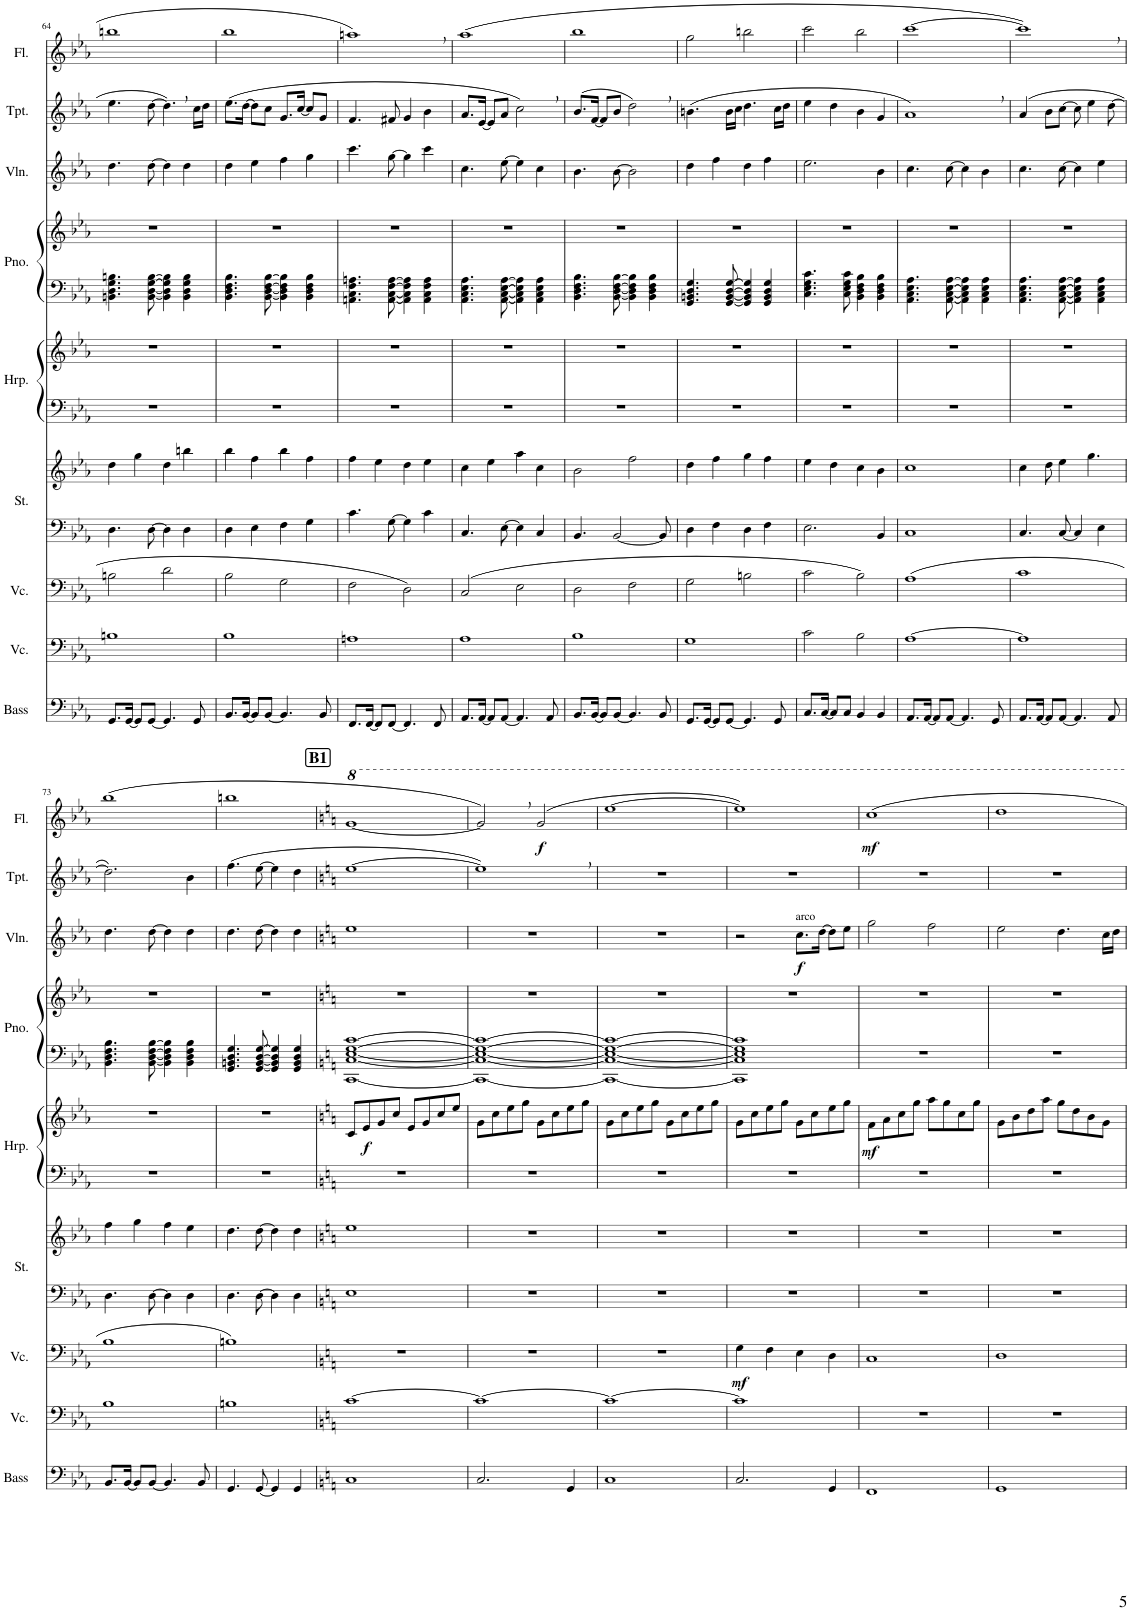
**kern	**kern	**kern	**dynam	**kern	**kern	**kern	**kern	**dynam	**kern	**kern	**kern	**dynam	**kern	**kern	**dynam
*part9	*part8	*part7	*part7	*part6	*part6	*part5	*part5	*part5	*part4	*part4	*part3	*part3	*part2	*part1	*part1
*staff12	*staff11	*staff10	*staff10	*staff9	*staff8	*staff7	*staff6	*staff6/7	*staff5	*staff4	*staff3	*staff3	*staff2	*staff1	*staff1
*I"Acoustic Bass	*I"Violoncello	*I"Violoncello	*	*I"Strings	*	*I"Harp	*	*	*I"Piano	*	*I"Violin	*	*I"Trumpet	*I"Flute	*
*I'Bass	*I'Vc.	*I'Vc.	*	*I'St.	*	*I'Hrp.	*	*	*I'Pno.	*	*I'Vln.	*	*I'Tpt.	*I'Fl.	*
!!LO:PB:g=z
*clefF4	*clefF4	*clefF4	*	*clefF4	*clefG2	*clefF4	*clefG2	*	*clefF4	*clefG2	*clefG2	*	*clefG2	*clefG2	*
*Trd7c12	*	*	*	*	*	*	*	*	*	*	*	*	*Trd1c2	*	*
*k[b-e-a-]	*k[b-e-a-]	*k[b-e-a-]	*	*k[b-e-a-]	*k[b-e-a-]	*k[b-e-a-]	*k[b-e-a-]	*	*k[b-e-a-]	*k[b-e-a-]	*k[b-e-a-]	*	*k[b-e-a-]	*k[b-e-a-]	*
*M4/4	*M4/4	*M4/4	*	*M4/4	*M4/4	*M4/4	*M4/4	*	*M4/4	*M4/4	*M4/4	*	*M4/4	*M4/4	*
=64	=64	=64	=64	=64	=64	=64	=64	=64	=64	=64	=64	=64	=64	=64	=64
8.GG/L	1Bn	2Bn\	.	4.D\	4dd\	1r	1r	.	4.BBn\ 4.D\ 4.G\ 4.Bn\	1r	4.dd\	.	4.ee-\	1bbn	.
[16GG/Jk	.	.	.	.	.	.	.	.	.	.	.	.	.	.	.
8GG/L]	.	.	.	.	4gg\	.	.	.	.	.	.	.	.	.	.
[8GG/J	.	.	.	[8D\	.	.	.	.	[8BB\ [8D\ [8G\ [8B\	.	[8dd\	.	[8dd\	.	.
4.GG/]	.	2d\	.	4D\]	4dd\	.	.	.	4BB\] 4D\] 4G\] 4B\]	.	4dd\]	.	4.dd,\]	.	.
.	.	.	.	4D\	4bbn\	.	.	.	4BB\ 4D\ 4G\ 4B\	.	4dd\	.	.	.	.
8GG/	.	.	.	.	.	.	.	.	.	.	.	.	16cc\LL	.	.
.	.	.	.	.	.	.	.	.	.	.	.	.	16dd\JJ	.	.
=65	=65	=65	=65	=65	=65	=65	=65	=65	=65	=65	=65	=65	=65	=65	=65
8.BB-/L	1B-	2B-\	.	4D\	4bb-\	1r	1r	.	4.BB-\ 4.D\ 4.F\ 4.B-\	1r	4dd\	.	(8.ee-\L	1bb-	.
[16BB-/Jk	.	.	.	.	.	.	.	.	.	.	.	.	[16dd\Jk	.	.
8BB-/L]	.	.	.	4E-\	4ff\	.	.	.	.	.	4ee-\	.	8dd\L]	.	.
[8BB-/J	.	.	.	.	.	.	.	.	[8BB-\ [8D\ [8F\ [8B-\	.	.	.	8cc\J	.	.
4.BB-/]	.	2G\	.	4F\	4bb-\	.	.	.	4BB-\] 4D\] 4F\] 4B-\]	.	4ff\	.	8.g/L	.	.
.	.	.	.	.	.	.	.	.	.	.	.	.	[16cc/Jk	.	.
.	.	.	.	4G\	4ff\	.	.	.	4BB-\ 4D\ 4F\ 4B-\	.	4gg\	.	8cc/L]	.	.
8BB-/	.	.	.	.	.	.	.	.	.	.	.	.	8g/J	.	.
=66	=66	=66	=66	=66	=66	=66	=66	=66	=66	=66	=66	=66	=66	=66	=66
8.FF/L	1An	2F\	.	4.c\	4ff\	1r	1r	.	4.AAn\ 4.C\ 4.F\ 4.An\	1r	4.ccc\	.	4.f/	1aan,	.
[16FF/Jk	.	.	.	.	.	.	.	.	.	.	.	.	.	.	.
8FF/L]	.	.	.	.	4ee-\	.	.	.	.	.	.	.	.	.	.
[8FF/J	.	.	.	[8G\	.	.	.	.	[8AA\ [8C\ [8F\ [8A\	.	[8gg\	.	8f#X/	.	.
4.FF/]	.	2D\	.	4G\]	4dd\	.	.	.	4AA\] 4C\] 4F\] 4A\]	.	4gg\]	.	4g/	.	.
.	.	.	.	4c\	4ee-\	.	.	.	4AA\ 4C\ 4F\ 4A\	.	4ccc\	.	4b-\	.	.
8FF/	.	.	.	.	.	.	.	.	.	.	.	.	.	.	.
=67	=67	=67	=67	=67	=67	=67	=67	=67	=67	=67	=67	=67	=67	=67	=67
8.AA-/L	1A-	(2C/	.	4.C/	4cc\	1r	1r	.	4.AA-\ 4.C\ 4.E-\ 4.A-\	1r	4.cc\	.	8.a-/L	(1aa-	.
[16AA-/Jk	.	.	.	.	.	.	.	.	.	.	.	.	[16e-/Jk	.	.
8AA-/L]	.	.	.	.	4ee-\	.	.	.	.	.	.	.	8e-/L]	.	.
[8AA-/J	.	.	.	[8E-\	.	.	.	.	[8AA-\ [8C\ [8E-\ [8A-\	.	[8ee-\	.	8a-/J	.	.
4.AA-/]	.	2E-\	.	4E-\]	4aa-\	.	.	.	4AA-\] 4C\] 4E-\] 4A-\]	.	4ee-\]	.	2cc,\)	.	.
.	.	.	.	4C/	4cc\	.	.	.	4AA-\ 4C\ 4E-\ 4A-\	.	4cc\	.	.	.	.
8AA-/	.	.	.	.	.	.	.	.	.	.	.	.	.	.	.
=68	=68	=68	=68	=68	=68	=68	=68	=68	=68	=68	=68	=68	=68	=68	=68
8.BB-/L	1B-	2D\	.	4.BB-/	2b-\	1r	1r	.	4.BB-\ 4.D\ 4.F\ 4.B-\	1r	4.b-\	.	(8.b-/L	1bb-	.
[16BB-/Jk	.	.	.	.	.	.	.	.	.	.	.	.	[16f/Jk	.	.
8BB-/L]	.	.	.	.	.	.	.	.	.	.	.	.	8f/L]	.	.
[8BB-/J	.	.	.	[2BB-/	.	.	.	.	[8BB-\ [8D\ [8F\ [8B-\	.	[8b-\	.	8b-/J	.	.
4.BB-/]	.	2F\	.	.	2ff\	.	.	.	4BB-\] 4D\] 4F\] 4B-\]	.	2b-\]	.	2dd,\)	.	.
.	.	.	.	.	.	.	.	.	4BB-\ 4D\ 4F\ 4B-\	.	.	.	.	.	.
8BB-/	.	.	.	8BB-/]	.	.	.	.	.	.	.	.	.	.	.
=69	=69	=69	=69	=69	=69	=69	=69	=69	=69	=69	=69	=69	=69	=69	=69
8.GG/L	1G	2G\	.	4D\	4dd\	1r	1r	.	4.GG/ 4.BBn/ 4.D/ 4.G/	1r	4dd\	.	(4.bn\	2gg\	.
[16GG/Jk	.	.	.	.	.	.	.	.	.	.	.	.	.	.	.
8GG/L]	.	.	.	4F\	4ff\	.	.	.	.	.	4ff\	.	.	.	.
[8GG/J	.	.	.	.	.	.	.	.	[8GG/ [8BB/ [8D/ [8G/	.	.	.	16b\LL	.	.
.	.	.	.	.	.	.	.	.	.	.	.	.	16cc\JJ	.	.
4.GG/]	.	2Bn\	.	4D\	4gg\	.	.	.	4GG/] 4BB/] 4D/] 4G/]	.	4dd\	.	4.dd\	2bbn\	.
.	.	.	.	4F\	4ff\	.	.	.	4GG/ 4BB/ 4D/ 4G/	.	4ff\	.	.	.	.
8GG/	.	.	.	.	.	.	.	.	.	.	.	.	16cc\LL	.	.
.	.	.	.	.	.	.	.	.	.	.	.	.	16dd\JJ	.	.
=70	=70	=70	=70	=70	=70	=70	=70	=70	=70	=70	=70	=70	=70	=70	=70
8.C/L	2c\	2c\	.	2.E-\	4ee-\	1r	1r	.	4.C\ 4.E-\ 4.G\ 4.c\	1r	2.ee-\	.	4ee-\	2ccc\	.
[16C/Jk	.	.	.	.	.	.	.	.	.	.	.	.	.	.	.
8C/L]	.	.	.	.	4dd\	.	.	.	.	.	.	.	4dd\	.	.
8C/J	.	.	.	.	.	.	.	.	8C\ 8E-\ 8G\ 8c\	.	.	.	.	.	.
4BB-/	2B-\	2B-\)	.	.	4cc\	.	.	.	4BB-\ 4D\ 4F\ 4B-\	.	.	.	4b-\	2bb-\	.
4BB-/	.	.	.	4BB-/	4b-\	.	.	.	4BB-\ 4D\ 4F\ 4B-\	.	4b-\	.	4g/	.	.
=71	=71	=71	=71	=71	=71	=71	=71	=71	=71	=71	=71	=71	=71	=71	=71
8.AA-/L	[1A-	(1A-	.	1C	1cc	1r	1r	.	4.AA-\ 4.C\ 4.E-\ 4.A-\	1r	4.cc\	.	1a-,)	[1ccc	.
[16AA-/Jk	.	.	.	.	.	.	.	.	.	.	.	.	.	.	.
8AA-/L]	.	.	.	.	.	.	.	.	.	.	.	.	.	.	.
[8AA-/J	.	.	.	.	.	.	.	.	[8AA-\ [8C\ [8E-\ [8A-\	.	[8cc\	.	.	.	.
4.AA-/]	.	.	.	.	.	.	.	.	4AA-\] 4C\] 4E-\] 4A-\]	.	4cc\]	.	.	.	.
.	.	.	.	.	.	.	.	.	4AA-\ 4C\ 4E-\ 4A-\	.	4b-\	.	.	.	.
8GG/	.	.	.	.	.	.	.	.	.	.	.	.	.	.	.
=72	=72	=72	=72	=72	=72	=72	=72	=72	=72	=72	=72	=72	=72	=72	=72
8.AA-/L	1A-]	1c	.	4.C/	4cc\	1r	1r	.	4.AA-\ 4.C\ 4.E-\ 4.A-\	1r	4.cc\	.	(4a-/	1ccc,])	.
[16AA-/Jk	.	.	.	.	.	.	.	.	.	.	.	.	.	.	.
8AA-/L]	.	.	.	.	8dd\	.	.	.	.	.	.	.	8b-\L	.	.
[8AA-/J	.	.	.	[8C/	4ee-\	.	.	.	[8AA-\ [8C\ [8E-\ [8A-\	.	[8cc\	.	[8cc\J	.	.
4.AA-/]	.	.	.	4C/]	.	.	.	.	4AA-\] 4C\] 4E-\] 4A-\]	.	4cc\]	.	8cc\]	.	.
.	.	.	.	.	4.gg\	.	.	.	.	.	.	.	4ee-\	.	.
.	.	.	.	4E-\	.	.	.	.	4AA-\ 4C\ 4E-\ 4A-\	.	4ee-\	.	.	.	.
8AA-/	.	.	.	.	.	.	.	.	.	.	.	.	[8dd\	.	.
!!LO:LB:g=z
=73	=73	=73	=73	=73	=73	=73	=73	=73	=73	=73	=73	=73	=73	=73	=73
8.BB-/L	1B-	1B-	.	4.D\	4ff\	1r	1r	.	4.BB-\ 4.D\ 4.F\ 4.B-\	1r	4.dd\	.	2.dd\])	(1bb-	.
[16BB-/Jk	.	.	.	.	.	.	.	.	.	.	.	.	.	.	.
8BB-/L]	.	.	.	.	4gg\	.	.	.	.	.	.	.	.	.	.
[8BB-/J	.	.	.	[8D\	.	.	.	.	[8BB-\ [8D\ [8F\ [8B-\	.	[8dd\	.	.	.	.
4.BB-/]	.	.	.	4D\]	4ff\	.	.	.	4BB-\] 4D\] 4F\] 4B-\]	.	4dd\]	.	.	.	.
.	.	.	.	4D\	4ee-\	.	.	.	4BB-\ 4D\ 4F\ 4B-\	.	4dd\	.	4b-\	.	.
8BB-/	.	.	.	.	.	.	.	.	.	.	.	.	.	.	.
=74	=74	=74	=74	=74	=74	=74	=74	=74	=74	=74	=74	=74	=74	=74	=74
4.GG/	1Bn	1Bn)	.	4.D\	4.dd\	1r	1r	.	4.GG/ 4.BBn/ 4.D/ 4.G/	1r	4.dd\	.	(4.ff\	1bbn	.
[8GG/	.	.	.	[8D\	[8dd\	.	.	.	[8GG/ [8BB/ [8D/ [8G/	.	[8dd\	.	[8ee-\	.	.
4GG/]	.	.	.	4D\]	4dd\]	.	.	.	4GG/] 4BB/] 4D/] 4G/]	.	4dd\]	.	4ee-\]	.	.
4GG/	.	.	.	4D\	4dd\	.	.	.	4GG/ 4BB/ 4D/ 4G/	.	4dd\	.	4dd\	.	.
!!LO:REH:place=s1:a:B:cj:fs=14:t=B1
=75	=75	=75	=75	=75	=75	=75	=75	=75	=75	=75	=75	=75	=75	=75	=75
*k[]	*k[]	*k[]	*	*k[]	*k[]	*k[]	*k[]	*	*k[]	*k[]	*k[]	*	*k[]	*k[]	*
1C	[1c	1r	.	1E	1ee	1r	8c/L	.	[1CC [1C [1E [1G [1c	1r	1ee	.	[1ee	[1gg	.
!	!	!	!	!	!	!	!	!LO:DY:b	!	!	!	!	!	!	!
.	.	.	.	.	.	.	8e/	f	.	.	.	.	.	.	.
.	.	.	.	.	.	.	8g/	.	.	.	.	.	.	.	.
.	.	.	.	.	.	.	8cc/J	.	.	.	.	.	.	.	.
.	.	.	.	.	.	.	8e/L	.	.	.	.	.	.	.	.
.	.	.	.	.	.	.	8g/	.	.	.	.	.	.	.	.
.	.	.	.	.	.	.	8cc/	.	.	.	.	.	.	.	.
.	.	.	.	.	.	.	8ee/J	.	.	.	.	.	.	.	.
=76	=76	=76	=76	=76	=76	=76	=76	=76	=76	=76	=76	=76	=76	=76	=76
2.C/	1c_	1r	.	1r	1r	1r	8g\L	.	1CC_ 1C_ 1E_ 1G_ 1c_	1r	1r	.	1ee,])	2gg,/])	.
.	.	.	.	.	.	.	8cc\	.	.	.	.	.	.	.	.
.	.	.	.	.	.	.	8ee\	.	.	.	.	.	.	.	.
.	.	.	.	.	.	.	8gg\J	.	.	.	.	.	.	.	.
!	!	!	!	!	!	!	!	!	!	!	!	!	!	!	!LO:DY:b
.	.	.	.	.	.	.	8g\L	.	.	.	.	.	.	(2gg/	f
.	.	.	.	.	.	.	8cc\	.	.	.	.	.	.	.	.
4GG/	.	.	.	.	.	.	8ee\	.	.	.	.	.	.	.	.
.	.	.	.	.	.	.	8gg\J	.	.	.	.	.	.	.	.
=77	=77	=77	=77	=77	=77	=77	=77	=77	=77	=77	=77	=77	=77	=77	=77
1C	1c_	1r	.	1r	1r	1r	8g\L	.	1CC_ 1C_ 1E_ 1G_ 1c_	1r	1r	.	1r	[1eee	.
.	.	.	.	.	.	.	8cc\	.	.	.	.	.	.	.	.
.	.	.	.	.	.	.	8ee\	.	.	.	.	.	.	.	.
.	.	.	.	.	.	.	8gg\J	.	.	.	.	.	.	.	.
.	.	.	.	.	.	.	8g\L	.	.	.	.	.	.	.	.
.	.	.	.	.	.	.	8cc\	.	.	.	.	.	.	.	.
.	.	.	.	.	.	.	8ee\	.	.	.	.	.	.	.	.
.	.	.	.	.	.	.	8gg\J	.	.	.	.	.	.	.	.
=78	=78	=78	=78	=78	=78	=78	=78	=78	=78	=78	=78	=78	=78	=78	=78
!	!	!	!LO:DY:b	!	!	!	!	!	!	!	!	!	!	!	!
2.C/	1c]	4G\	mf	1r	1r	1r	8g\L	.	1CC] 1C] 1E] 1G] 1c]	1r	2r	.	1r	1eee])	.
.	.	.	.	.	.	.	8cc\	.	.	.	.	.	.	.	.
.	.	4F\	.	.	.	.	8ee\	.	.	.	.	.	.	.	.
.	.	.	.	.	.	.	8gg\J	.	.	.	.	.	.	.	.
!	!	!	!	!	!	!	!	!	!	!	!LO:TX:a:t=arco	!	!	!	!
!	!	!	!	!	!	!	!	!	!	!	!	!LO:DY:b	!	!	!
.	.	4E\	.	.	.	.	8g\L	.	.	.	8.cc\L	f	.	.	.
.	.	.	.	.	.	.	8cc\	.	.	.	.	.	.	.	.
.	.	.	.	.	.	.	.	.	.	.	[16dd\Jk	.	.	.	.
4GG/	.	4D\	.	.	.	.	8ee\	.	.	.	8dd\L]	.	.	.	.
.	.	.	.	.	.	.	8gg\J	.	.	.	8ee\J	.	.	.	.
=79	=79	=79	=79	=79	=79	=79	=79	=79	=79	=79	=79	=79	=79	=79	=79
!	!	!	!	!	!	!	!	!LO:DY:b	!	!	!	!	!	!	!LO:DY:b
1FF	1r	1C	.	1r	1r	1r	8f\L	mf	1r	1r	2gg\	.	1r	1ccc	mf
.	.	.	.	.	.	.	8a\	.	.	.	.	.	.	.	.
.	.	.	.	.	.	.	8cc\	.	.	.	.	.	.	.	.
.	.	.	.	.	.	.	8gg\J	.	.	.	.	.	.	.	.
.	.	.	.	.	.	.	8aa\L	.	.	.	2ff\	.	.	.	.
.	.	.	.	.	.	.	8gg\	.	.	.	.	.	.	.	.
.	.	.	.	.	.	.	8cc\	.	.	.	.	.	.	.	.
.	.	.	.	.	.	.	8gg\J	.	.	.	.	.	.	.	.
=80	=80	=80	=80	=80	=80	=80	=80	=80	=80	=80	=80	=80	=80	=80	=80
1GG	1r	1D	.	1r	1r	1r	8g\L	.	1r	1r	2ee\	.	1r	1ddd	.
.	.	.	.	.	.	.	8b\	.	.	.	.	.	.	.	.
.	.	.	.	.	.	.	8dd\	.	.	.	.	.	.	.	.
.	.	.	.	.	.	.	8aa\J	.	.	.	.	.	.	.	.
.	.	.	.	.	.	.	8gg\L	.	.	.	4.dd\	.	.	.	.
.	.	.	.	.	.	.	8dd\	.	.	.	.	.	.	.	.
.	.	.	.	.	.	.	8b\	.	.	.	.	.	.	.	.
.	.	.	.	.	.	.	8g\J	.	.	.	16cc\LL	.	.	.	.
.	.	.	.	.	.	.	.	.	.	.	16dd\JJ	.	.	.	.
=	=	=	=	=	=	=	=	=	=	=	=	=	=	=	=
*-	*-	*-	*-	*-	*-	*-	*-	*-	*-	*-	*-	*-	*-	*-	*-
